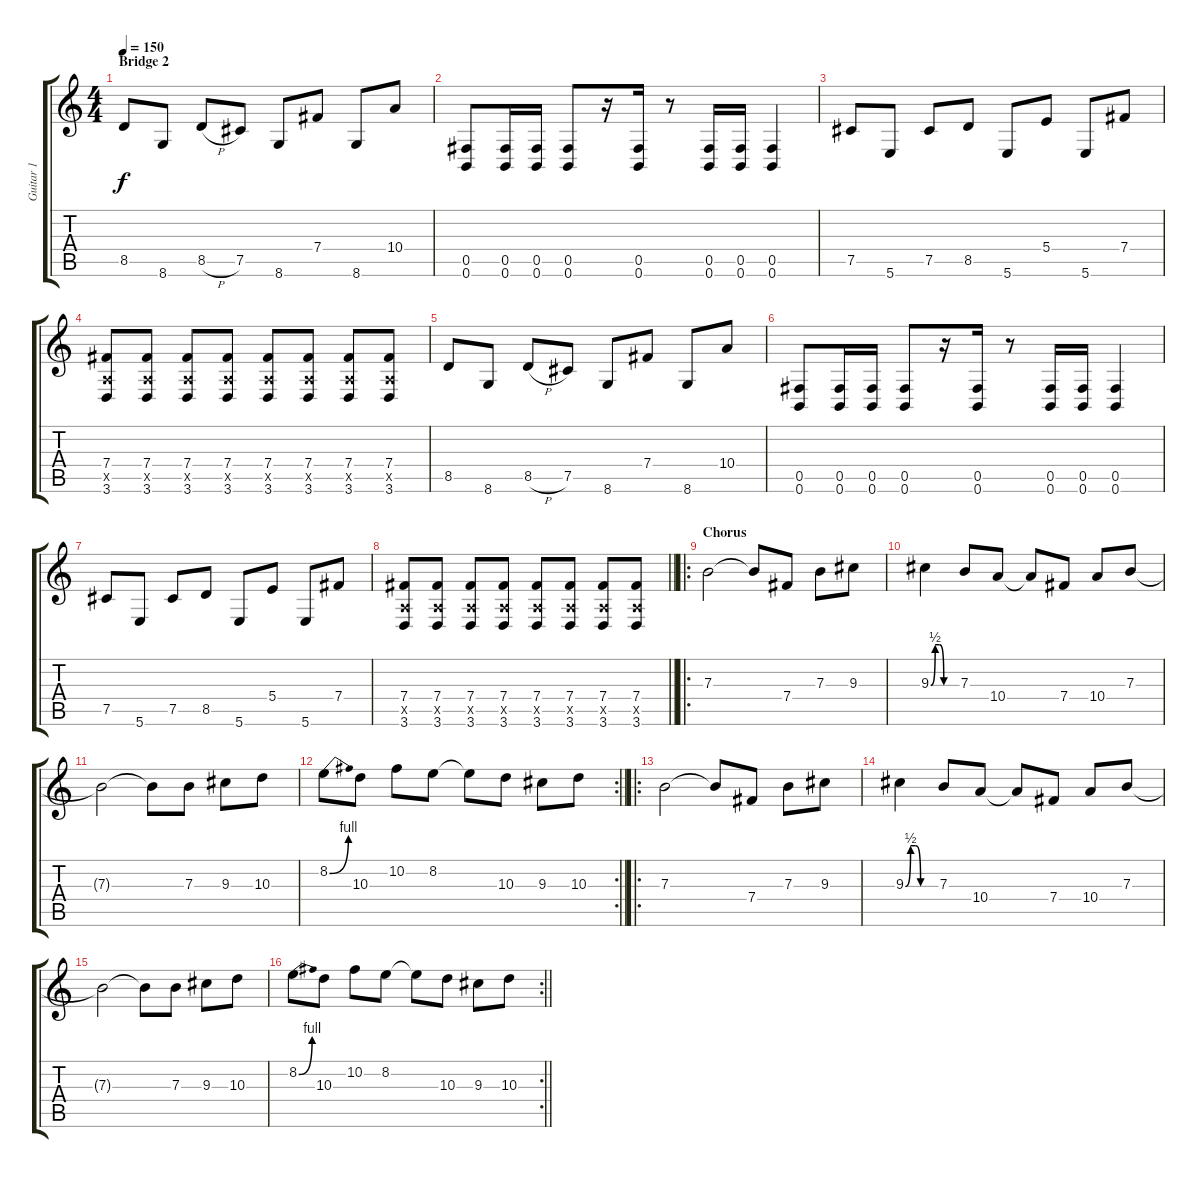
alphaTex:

\track ("Guitar 1" "Guitar 1") {instrument distortionguitar}
\staff {score tabs}
\tuning (Db4 Ab3 E3 B2 Gb2 B1) {hide}
\ts (4 4)
\section ("" "Bridge 2")
\tempo 150
\clef g2
\ks c
8.5.8{dy f} 8.6.8 8.5{h}.8 7.5.8 8.6.8 7.4.8 8.6.8 10.4.8 |
(0.5 0.6).8 (0.5 0.6).16 (0.5 0.6).16 (0.5 0.6).8 r.16 (0.5 0.6).16 r.8 (0.5 0.6).16 (0.5 0.6).16 (0.5 0.6).4 |
7.5.8 5.6.8 7.5.8 8.5.8 5.6.8 5.4.8 5.6.8 7.4.8 |
(7.4 3.5{x} 3.6).8 (7.4 3.5{x} 3.6).8 (7.4 3.5{x} 3.6).8 (7.4 3.5{x} 3.6).8 (7.4 3.5{x} 3.6).8 (7.4 3.5{x} 3.6).8 (7.4 3.5{x} 3.6).8 (7.4 3.5{x} 3.6).8 |
8.5.8 8.6.8 8.5{h}.8 7.5.8 8.6.8 7.4.8 8.6.8 10.4.8 |
(0.5 0.6).8 (0.5 0.6).16 (0.5 0.6).16 (0.5 0.6).8 r.16 (0.5 0.6).16 r.8 (0.5 0.6).16 (0.5 0.6).16 (0.5 0.6).4 |
7.5.8 5.6.8 7.5.8 8.5.8 5.6.8 5.4.8 5.6.8 7.4.8 |
\barLineRight lightlight
(7.4 3.5{x} 3.6).8 (7.4 3.5{x} 3.6).8 (7.4 3.5{x} 3.6).8 (7.4 3.5{x} 3.6).8 (7.4 3.5{x} 3.6).8 (7.4 3.5{x} 3.6).8 (7.4 3.5{x} 3.6).8 (7.4 3.5{x} 3.6).8 |
\ro
\section ("" "Chorus")
7.3.2 7.3{t}.8 7.4.8 7.3.8 9.3.8 |
9.3{be (custom 0 0 10 2 20 2 30 0 60 0)}.4 7.3.8 10.4.8 10.4{t}.8 7.4.8 10.4.8 7.3.8 |
7.3{t}.2 7.3{t}.8 7.3.8 9.3.8 10.3.8 |
\rc 2
\barLineRight lightlight
8.2{be (bend 0 0 60 4)}.8 10.3.8 10.2.8 8.2.8 8.2{t}.8 10.3.8 9.3.8 10.3.8 |
\ro
7.3.2 7.3{t}.8 7.4.8 7.3.8 9.3.8 |
9.3{be (custom 0 0 10 2 20 2 30 0 60 0)}.4 7.3.8 10.4.8 10.4{t}.8 7.4.8 10.4.8 7.3.8 |
7.3{t}.2 7.3{t}.8 7.3.8 9.3.8 10.3.8 |
\rc 2
\barLineRight lightlight
8.2{be (bend 0 0 60 4)}.8 10.3.8 10.2.8 8.2.8 8.2{t}.8 10.3.8 9.3.8 10.3.8
